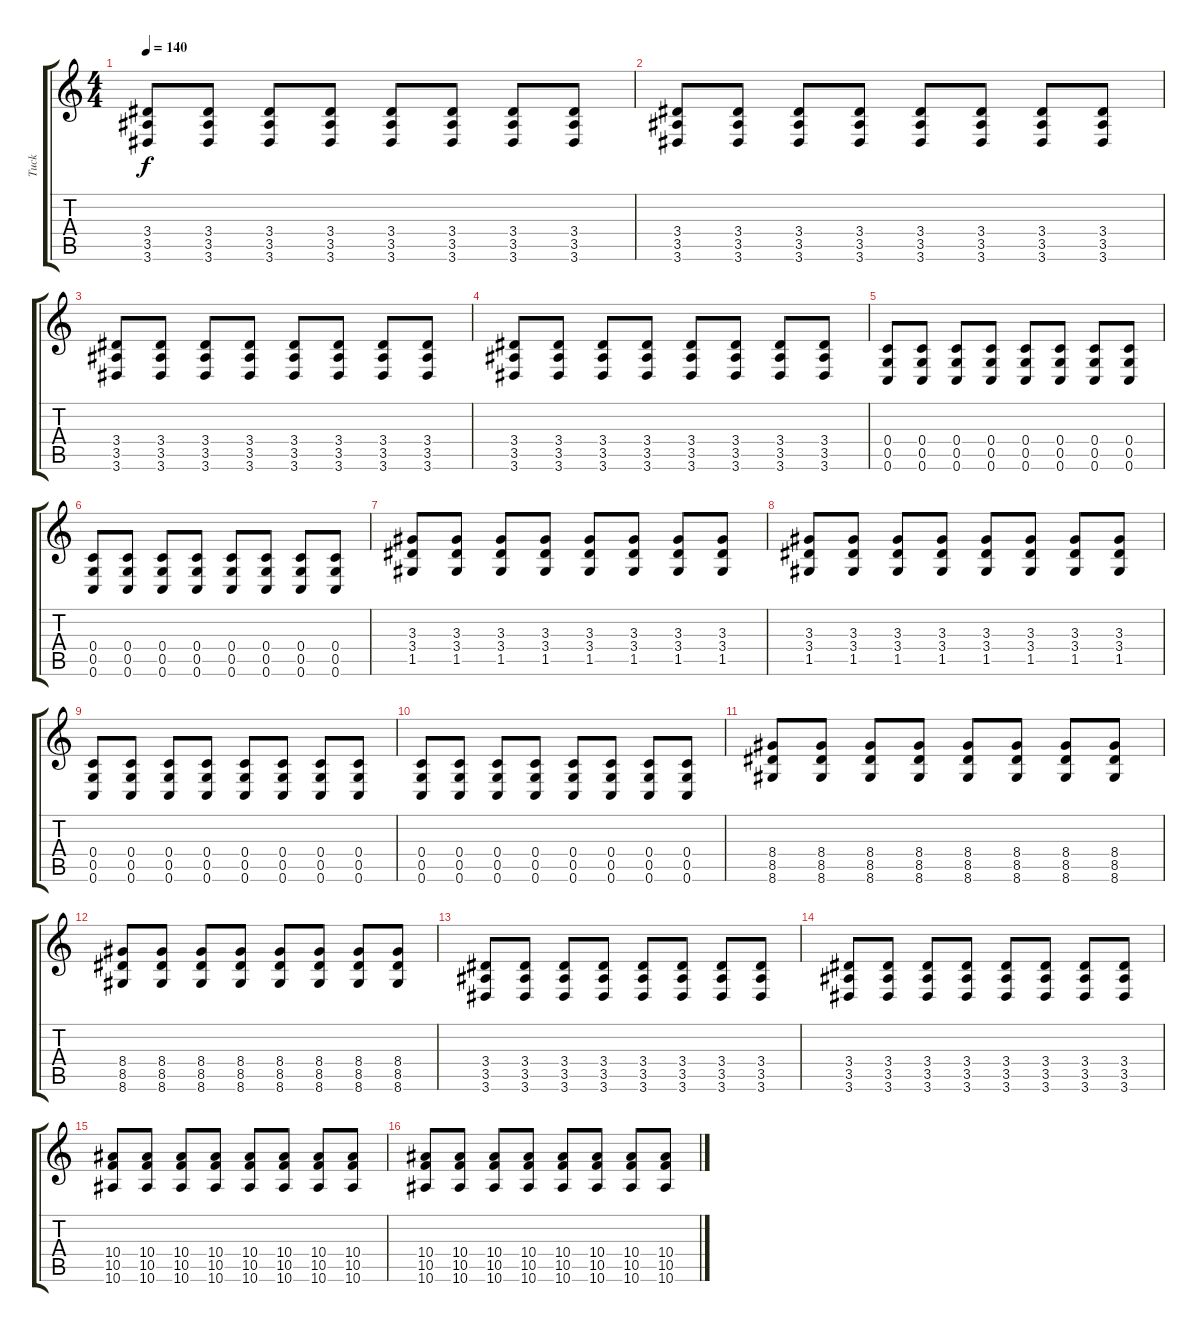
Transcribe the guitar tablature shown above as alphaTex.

\track ("Tuck" "Tuck") {instrument distortionguitar}
\staff {score tabs}
\tuning (D4 A3 F3 C3 G2 C2) {hide}
\ts (4 4)
\tempo 140
\clef g2
\ks c
(3.4 3.5 3.6).8{dy f} (3.4 3.5 3.6).8 (3.4 3.5 3.6).8 (3.4 3.5 3.6).8 (3.4 3.5 3.6).8 (3.4 3.5 3.6).8 (3.4 3.5 3.6).8 (3.4 3.5 3.6).8 |
(3.4 3.5 3.6).8 (3.4 3.5 3.6).8 (3.4 3.5 3.6).8 (3.4 3.5 3.6).8 (3.4 3.5 3.6).8 (3.4 3.5 3.6).8 (3.4 3.5 3.6).8 (3.4 3.5 3.6).8 |
(3.4 3.5 3.6).8 (3.4 3.5 3.6).8 (3.4 3.5 3.6).8 (3.4 3.5 3.6).8 (3.4 3.5 3.6).8 (3.4 3.5 3.6).8 (3.4 3.5 3.6).8 (3.4 3.5 3.6).8 |
(3.4 3.5 3.6).8 (3.4 3.5 3.6).8 (3.4 3.5 3.6).8 (3.4 3.5 3.6).8 (3.4 3.5 3.6).8 (3.4 3.5 3.6).8 (3.4 3.5 3.6).8 (3.4 3.5 3.6).8 |
(0.4 0.5 0.6).8 (0.4 0.5 0.6).8 (0.4 0.5 0.6).8 (0.4 0.5 0.6).8 (0.4 0.5 0.6).8 (0.4 0.5 0.6).8 (0.4 0.5 0.6).8 (0.4 0.5 0.6).8 |
(0.4 0.5 0.6).8 (0.4 0.5 0.6).8 (0.4 0.5 0.6).8 (0.4 0.5 0.6).8 (0.4 0.5 0.6).8 (0.4 0.5 0.6).8 (0.4 0.5 0.6).8 (0.4 0.5 0.6).8 |
(3.3 3.4 1.5).8 (3.3 3.4 1.5).8 (3.3 3.4 1.5).8 (3.3 3.4 1.5).8 (3.3 3.4 1.5).8 (3.3 3.4 1.5).8 (3.3 3.4 1.5).8 (3.3 3.4 1.5).8 |
(3.3 3.4 1.5).8 (3.3 3.4 1.5).8 (3.3 3.4 1.5).8 (3.3 3.4 1.5).8 (3.3 3.4 1.5).8 (3.3 3.4 1.5).8 (3.3 3.4 1.5).8 (3.3 3.4 1.5).8 |
(0.4 0.5 0.6).8 (0.4 0.5 0.6).8 (0.4 0.5 0.6).8 (0.4 0.5 0.6).8 (0.4 0.5 0.6).8 (0.4 0.5 0.6).8 (0.4 0.5 0.6).8 (0.4 0.5 0.6).8 |
(0.4 0.5 0.6).8 (0.4 0.5 0.6).8 (0.4 0.5 0.6).8 (0.4 0.5 0.6).8 (0.4 0.5 0.6).8 (0.4 0.5 0.6).8 (0.4 0.5 0.6).8 (0.4 0.5 0.6).8 |
(8.4 8.5 8.6).8 (8.4 8.5 8.6).8 (8.4 8.5 8.6).8 (8.4 8.5 8.6).8 (8.4 8.5 8.6).8 (8.4 8.5 8.6).8 (8.4 8.5 8.6).8 (8.4 8.5 8.6).8 |
(8.4 8.5 8.6).8 (8.4 8.5 8.6).8 (8.4 8.5 8.6).8 (8.4 8.5 8.6).8 (8.4 8.5 8.6).8 (8.4 8.5 8.6).8 (8.4 8.5 8.6).8 (8.4 8.5 8.6).8 |
(3.4 3.5 3.6).8 (3.4 3.5 3.6).8 (3.4 3.5 3.6).8 (3.4 3.5 3.6).8 (3.4 3.5 3.6).8 (3.4 3.5 3.6).8 (3.4 3.5 3.6).8 (3.4 3.5 3.6).8 |
(3.4 3.5 3.6).8 (3.4 3.5 3.6).8 (3.4 3.5 3.6).8 (3.4 3.5 3.6).8 (3.4 3.5 3.6).8 (3.4 3.5 3.6).8 (3.4 3.5 3.6).8 (3.4 3.5 3.6).8 |
(10.4 10.5 10.6).8 (10.4 10.5 10.6).8 (10.4 10.5 10.6).8 (10.4 10.5 10.6).8 (10.4 10.5 10.6).8 (10.4 10.5 10.6).8 (10.4 10.5 10.6).8 (10.4 10.5 10.6).8 |
(10.4 10.5 10.6).8 (10.4 10.5 10.6).8 (10.4 10.5 10.6).8 (10.4 10.5 10.6).8 (10.4 10.5 10.6).8 (10.4 10.5 10.6).8 (10.4 10.5 10.6).8 (10.4 10.5 10.6).8
